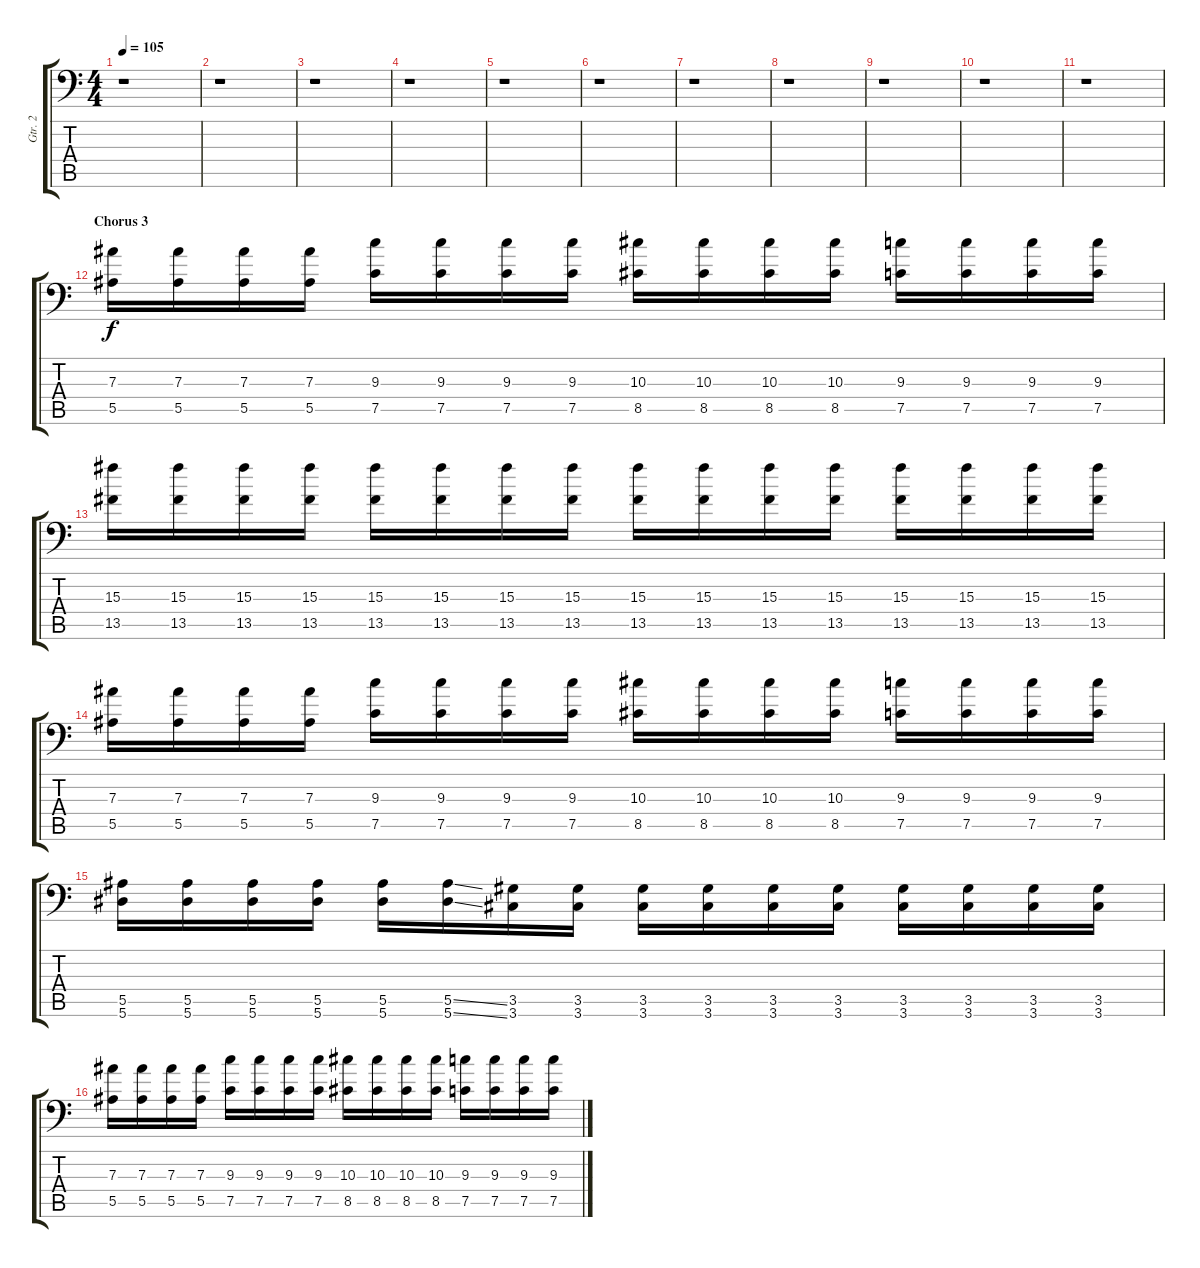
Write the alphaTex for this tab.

\track ("Gtr. 2" "Gtr. 2") {instrument distortionguitar}
\staff {score tabs}
\tuning (C4 G3 Eb3 Bb2 F2 Bb1) {hide}
\ts (4 4)
\tempo 105
\clef f4
\ks c
r.1{dy f} |
r.1 |
r.1 |
r.1 |
r.1 |
r.1 |
r.1 |
r.1 |
r.1 |
r.1 |
r.1 |
\section ("" "Chorus 3")
(7.3 5.5).16 (7.3 5.5).16 (7.3 5.5).16 (7.3 5.5).16 (9.3 7.5).16 (9.3 7.5).16 (9.3 7.5).16 (9.3 7.5).16 (10.3 8.5).16 (10.3 8.5).16 (10.3 8.5).16 (10.3 8.5).16 (9.3 7.5).16 (9.3 7.5).16 (9.3 7.5).16 (9.3 7.5).16 |
(15.3 13.5).16 (15.3 13.5).16 (15.3 13.5).16 (15.3 13.5).16 (15.3 13.5).16 (15.3 13.5).16 (15.3 13.5).16 (15.3 13.5).16 (15.3 13.5).16 (15.3 13.5).16 (15.3 13.5).16 (15.3 13.5).16 (15.3 13.5).16 (15.3 13.5).16 (15.3 13.5).16 (15.3 13.5).16 |
(7.3 5.5).16 (7.3 5.5).16 (7.3 5.5).16 (7.3 5.5).16 (9.3 7.5).16 (9.3 7.5).16 (9.3 7.5).16 (9.3 7.5).16 (10.3 8.5).16 (10.3 8.5).16 (10.3 8.5).16 (10.3 8.5).16 (9.3 7.5).16 (9.3 7.5).16 (9.3 7.5).16 (9.3 7.5).16 |
(5.5 5.6).16 (5.5 5.6).16 (5.5 5.6).16 (5.5 5.6).16 (5.5 5.6).16 (5.5{ss} 5.6{ss}).16 (3.5 3.6).16 (3.5 3.6).16 (3.5 3.6).16 (3.5 3.6).16 (3.5 3.6).16 (3.5 3.6).16 (3.5 3.6).16 (3.5 3.6).16 (3.5 3.6).16 (3.5 3.6).16 |
(7.3 5.5).16 (7.3 5.5).16 (7.3 5.5).16 (7.3 5.5).16 (9.3 7.5).16 (9.3 7.5).16 (9.3 7.5).16 (9.3 7.5).16 (10.3 8.5).16 (10.3 8.5).16 (10.3 8.5).16 (10.3 8.5).16 (9.3 7.5).16 (9.3 7.5).16 (9.3 7.5).16 (9.3 7.5).16
